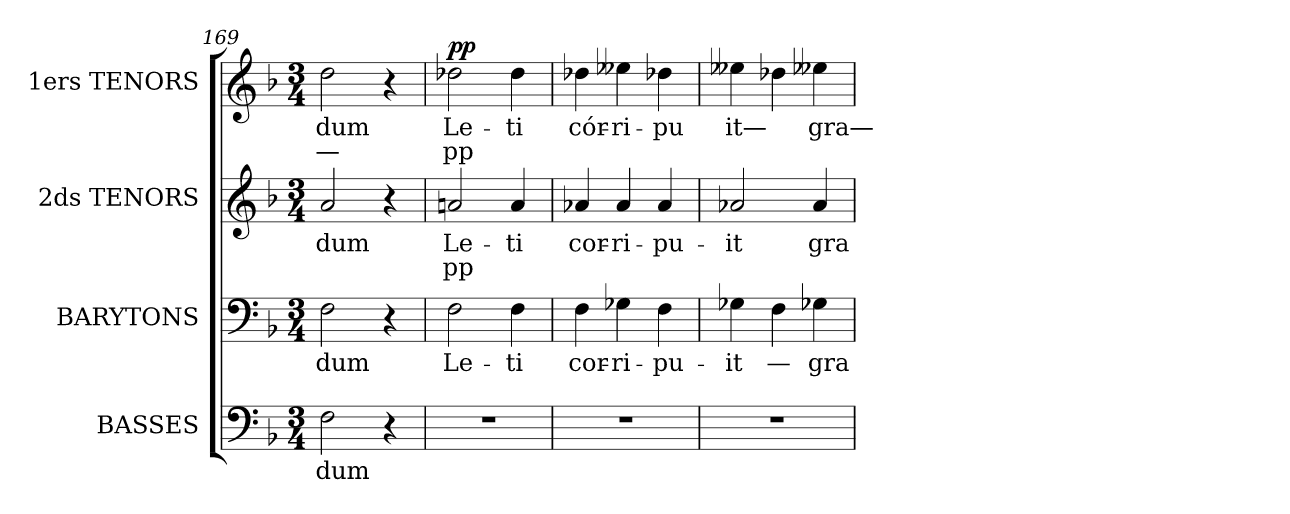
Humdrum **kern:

**kern	**text	**kern	**text	**kern	**text	**text	**kern	**text	**text	**dynam
*part4	*part4	*part3	*part3	*part2	*part2	*part2	*part1	*part1	*part1	*part1
*staff4	*staff4	*staff3	*staff3	*staff2	*staff2	*staff2	*staff1	*staff1	*staff1	*staff1
*I"BASSES	*	*I"BARYTONS	*	*I"2ds TENORS	*	*	*I"1ers TENORS	*	*	*
*I'BAS.	*	*I'BAR.	*	*	*	*	*	*	*	*
*clefF4	*	*clefF4	*	*clefG2	*	*	*clefG2	*	*	*
*k[b-]	*	*k[b-]	*	*k[b-]	*	*	*k[b-]	*	*	*
*M3/4	*	*M3/4	*	*M3/4	*	*	*M3/4	*	*	*
=169	=169	=169	=169	=169	=169	=169	=169	=169	=169	=169
2Fi\	dum	2Fi\	dum	2ai/	dum	.	2ddi\	dum	—	.
4r	.	4r	.	4r	.	.	4r	.	.	.
=170	=170	=170	=170	=170	=170	=170	=170	=170	=170	=170
!	!	!	!	!	!	!	!	!	!	!LO:DY:a
2.r	.	2Fi\	Le-	2ani/	Le-	pp	2dd-Xi\	Le-	pp	pp
.	.	4Fi\	ti	4ai/	ti	.	4dd-i\	ti	.	.
!!LO:PB:g=z
=171	=171	=171	=171	=171	=171	=171	=171	=171	=171	=171
2.r	.	4Fi\	cor-	4a-Xi/	cor-	.	4dd-Xi\	cór-	.	.
.	.	4G-Xi\	ri-	4a-i/	ri-	.	4ee--Xi\	ri-	.	.
.	.	4Fi\	pu-	4a-i/	pu-	.	4dd-Xi\	pu	.	.
=172	=172	=172	=172	=172	=172	=172	=172	=172	=172	=172
2.r	.	4G-Xi\	it	2a-Xi/	it	.	4ee--Xi\	it—	.	.
.	.	4Fi\	—	.	.	.	4dd-Xi\	.	.	.
.	.	4G-Xi\	gra	4a-i/	gra-	.	4ee--Xi\	gra—	.	.
=	=	=	=	=	=	=	=	=	=	=
*-	*-	*-	*-	*-	*-	*-	*-	*-	*-	*-
